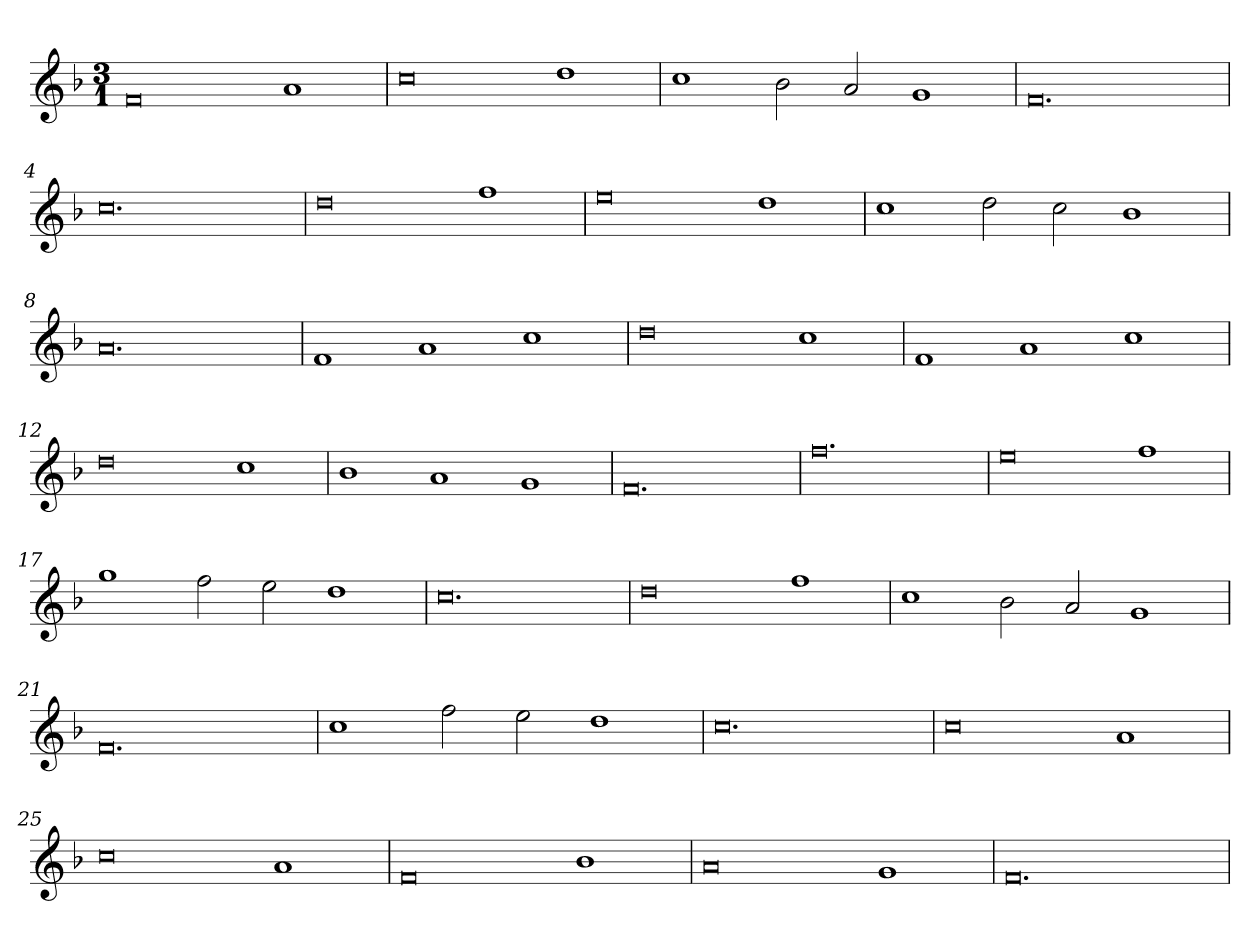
**kern
*part1
*staff1
*clefG2
*k[b-]
*F:
*M3/1
=
0f
1a
=1
0cc
1dd
=2
1cc
2b-
2a
1g
=3
0.f
=4
0.cc
=5
0dd
1ff
=6
0ee
1dd
=7
1cc
2dd
2cc
1b-
=8
0.a
=9
1f
1a
1cc
=10
0dd
1cc
=11
1f
1a
1cc
=12
0dd
1cc
=13
1b-
1a
1g
=14
0.f
=15
0.ff
=16
0ee
1ff
=17
1gg
2ff
2ee
1dd
=18
0.cc
=19
0dd
1ff
=20
1cc
2b-
2a
1g
=21
0.f
=22
1cc
2ff
2ee
1dd
=23
0.cc
=24
0cc
1a
=25
0cc
1a
=26
0f
1b-
=27
0a
1g
=28
0.f
=
*-
